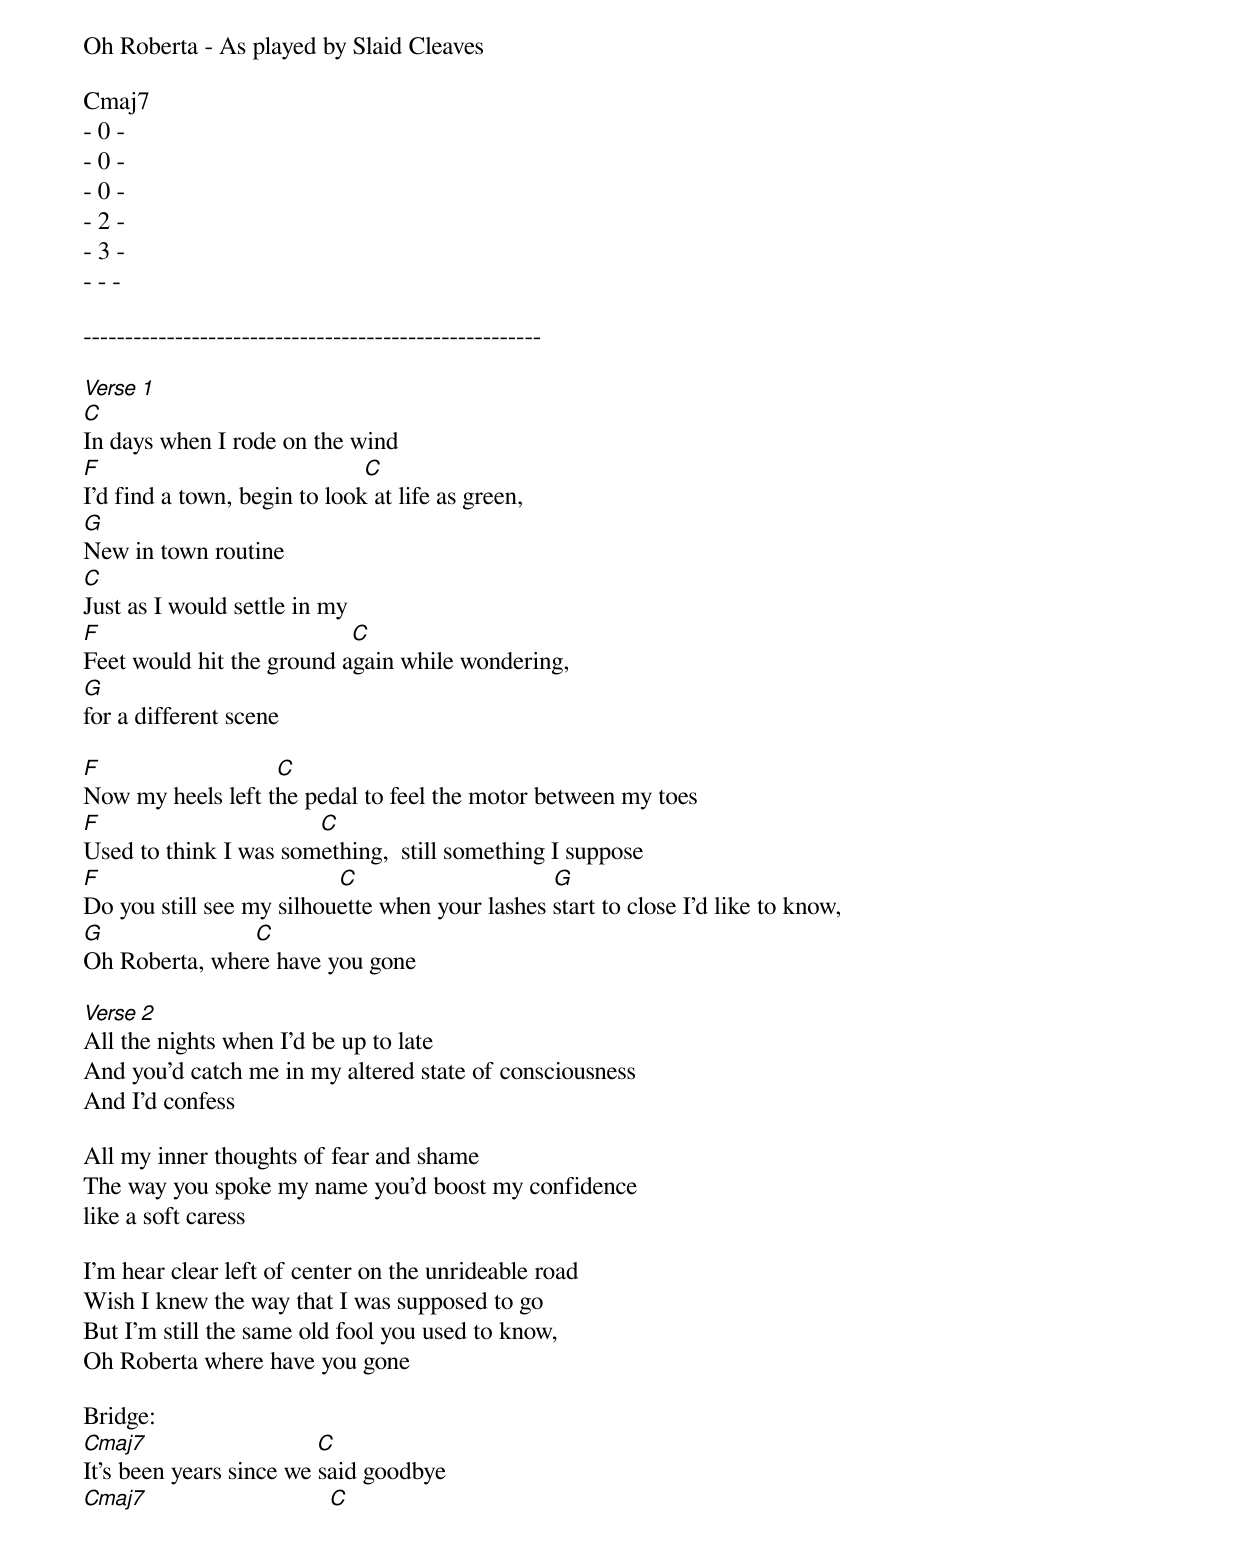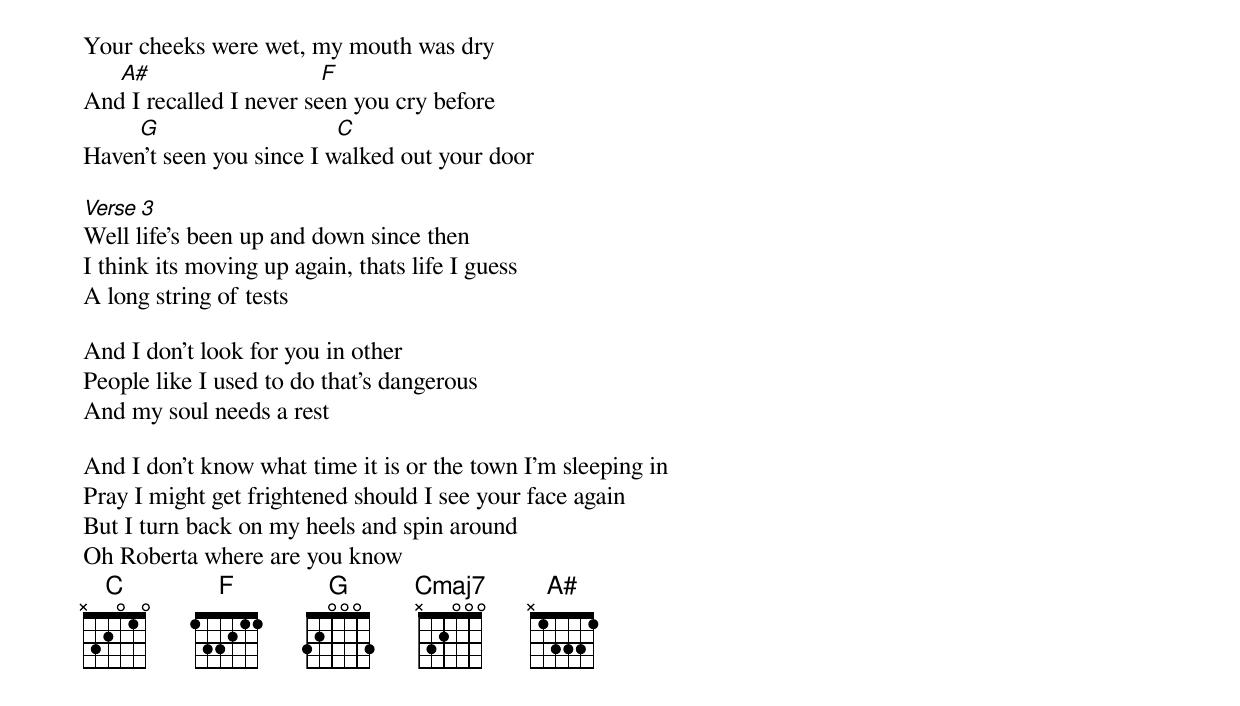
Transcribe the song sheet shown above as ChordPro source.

Oh Roberta - As played by Slaid Cleaves

Cmaj7
- 0 -
- 0 -
- 0 -
- 2 -
- 3 -
- - -

-------------------------------------------------------

[Verse 1]
[C]
In days when I rode on the wind
[F]                                          [C]
I'd find a town, begin to look at life as green,
[G]
New in town routine
[C]
Just as I would settle in my
[F]                                        [C]
Feet would hit the ground again while wondering,
[G]
for a different scene

[F]                            [C]
Now my heels left the pedal to feel the motor between my toes
[F]                                   [C]
Used to think I was something,  still something I suppose
[F]                                      [C]                               [G]
Do you still see my silhouette when your lashes start to close I'd like to know,
[G]                        [C]
Oh Roberta, where have you gone

[Verse 2]
All the nights when I'd be up to late
And you'd catch me in my altered state of consciousness
And I'd confess

All my inner thoughts of fear and shame
The way you spoke my name you'd boost my confidence
like a soft caress

I'm hear clear left of center on the unrideable road
Wish I knew the way that I was supposed to go
But I'm still the same old fool you used to know,
Oh Roberta where have you gone

Bridge:
[Cmaj7]                           [C]
It's been years since we said goodbye
[Cmaj7]                             [C]
Your cheeks were wet, my mouth was dry
      [A#]                           [F]
And I recalled I never seen you cry before
         [G]                            [C]
Haven't seen you since I walked out your door

[Verse 3]
Well life's been up and down since then
I think its moving up again, thats life I guess
A long string of tests

And I don't look for you in other
People like I used to do that's dangerous
And my soul needs a rest

And I don't know what time it is or the town I'm sleeping in
Pray I might get frightened should I see your face again
But I turn back on my heels and spin around
Oh Roberta where are you know
